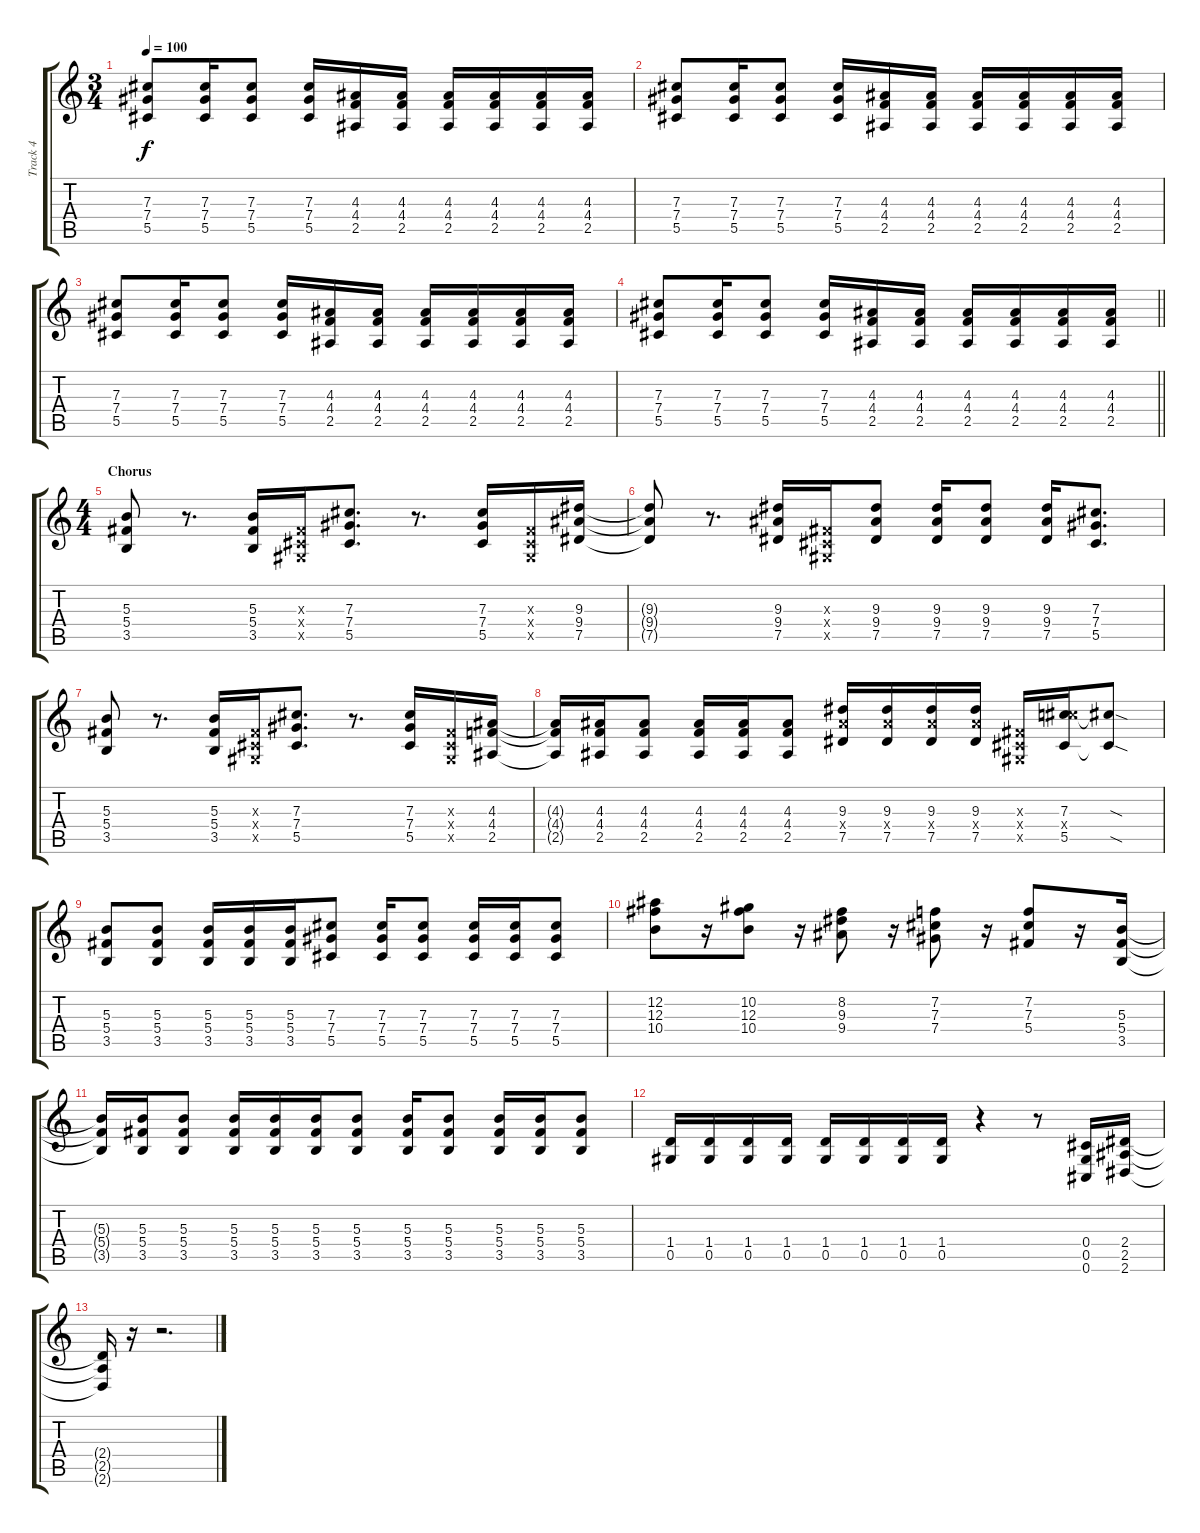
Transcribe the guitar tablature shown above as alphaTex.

\track ("Track 4" "Track 4") {instrument overdrivenguitar}
\staff {score tabs}
\tuning (Eb4 Bb3 Gb3 Db3 Ab2 Db2) {hide}
\ts (3 4)
\tempo 100
\clef g2
\ks c
(7.3 7.4 5.5).8{dy f} (7.3 7.4 5.5).16 (7.3 7.4 5.5).8 (7.3 7.4 5.5).16 (4.3 4.4 2.5).16 (4.3 4.4 2.5).16 (4.3 4.4 2.5).16 (4.3 4.4 2.5).16 (4.3 4.4 2.5).16 (4.3 4.4 2.5).16 |
(7.3 7.4 5.5).8 (7.3 7.4 5.5).16 (7.3 7.4 5.5).8 (7.3 7.4 5.5).16 (4.3 4.4 2.5).16 (4.3 4.4 2.5).16 (4.3 4.4 2.5).16 (4.3 4.4 2.5).16 (4.3 4.4 2.5).16 (4.3 4.4 2.5).16 |
(7.3 7.4 5.5).8 (7.3 7.4 5.5).16 (7.3 7.4 5.5).8 (7.3 7.4 5.5).16 (4.3 4.4 2.5).16 (4.3 4.4 2.5).16 (4.3 4.4 2.5).16 (4.3 4.4 2.5).16 (4.3 4.4 2.5).16 (4.3 4.4 2.5).16 |
\barLineRight lightlight
(7.3 7.4 5.5).8 (7.3 7.4 5.5).16 (7.3 7.4 5.5).8 (7.3 7.4 5.5).16 (4.3 4.4 2.5).16 (4.3 4.4 2.5).16 (4.3 4.4 2.5).16 (4.3 4.4 2.5).16 (4.3 4.4 2.5).16 (4.3 4.4 2.5).16 |
\ts (4 4)
\section ("" "Chorus")
(5.3 5.4 3.5).8 r.8{d} (5.3 5.4 3.5).16 (0.3{x} 0.4{x} 0.5{x}).16 (7.3 7.4 5.5).8{d} r.8{d} (7.3 7.4 5.5).16 (0.3{x} 0.4{x} 0.5{x}).16 (9.3 9.4 7.5).16 |
(9.3{t} 9.4{t} 7.5{t}).8 r.8{d} (9.3 9.4 7.5).16 (0.3{x} 0.4{x} 0.5{x}).16 (9.3 9.4 7.5).8 (9.3 9.4 7.5).16 (9.3 9.4 7.5).8 (9.3 9.4 7.5).16 (7.3 7.4 5.5).8{d} |
(5.3 5.4 3.5).8 r.8{d} (5.3 5.4 3.5).16 (0.3{x} 0.4{x} 0.5{x}).16 (7.3 7.4 5.5).8{d} r.8{d} (7.3 7.4 5.5).16 (0.3{x} 0.4{x} 0.5{x}).16 (4.3 4.4 2.5).16 |
(4.3{t} 4.4{t} 2.5{t}).16 (4.3 4.4 2.5).16 (4.3 4.4 2.5).8 (4.3 4.4 2.5).16 (4.3 4.4 2.5).16 (4.3 4.4 2.5).8 (9.3 9.4{x} 7.5).16 (9.3 9.4{x} 7.5).16 (9.3 9.4{x} 7.5).16 (9.3 9.4{x} 7.5).16 (0.3{x} 0.4{x} 0.5{x}).16 (7.3 11.4{x} 5.5).16 (7.3{sod t} 5.5{sod t}).8 |
(5.3 5.4 3.5).8 (5.3 5.4 3.5).8 (5.3 5.4 3.5).16 (5.3 5.4 3.5).16 (5.3 5.4 3.5).16 (7.3 7.4 5.5).8 (7.3 7.4 5.5).16 (7.3 7.4 5.5).8 (7.3 7.4 5.5).16 (7.3 7.4 5.5).16 (7.3 7.4 5.5).8 |
(12.2 12.3 10.4).8 r.16 (10.2 12.3 10.4).8 r.16 (8.2 9.3 9.4).8 r.16 (7.2 7.3 7.4).8 r.16 (7.2 7.3 5.4).8 r.16 (5.3 5.4 3.5).16 |
(5.3{t} 5.4{t} 3.5{t}).16 (5.3 5.4 3.5).16 (5.3 5.4 3.5).8 (5.3 5.4 3.5).16 (5.3 5.4 3.5).16 (5.3 5.4 3.5).16 (5.3 5.4 3.5).8 (5.3 5.4 3.5).16 (5.3 5.4 3.5).8 (5.3 5.4 3.5).16 (5.3 5.4 3.5).16 (5.3 5.4 3.5).8 |
(1.4 0.5).16 (1.4 0.5).16 (1.4 0.5).16 (1.4 0.5).16 (1.4 0.5).16 (1.4 0.5).16 (1.4 0.5).16 (1.4 0.5).16 r.4 r.8 (0.4 0.5 0.6).16 (2.4 2.5 2.6).16 |
(2.4{t} 2.5{t} 2.6{t}).16 r.16 r.2{d}
